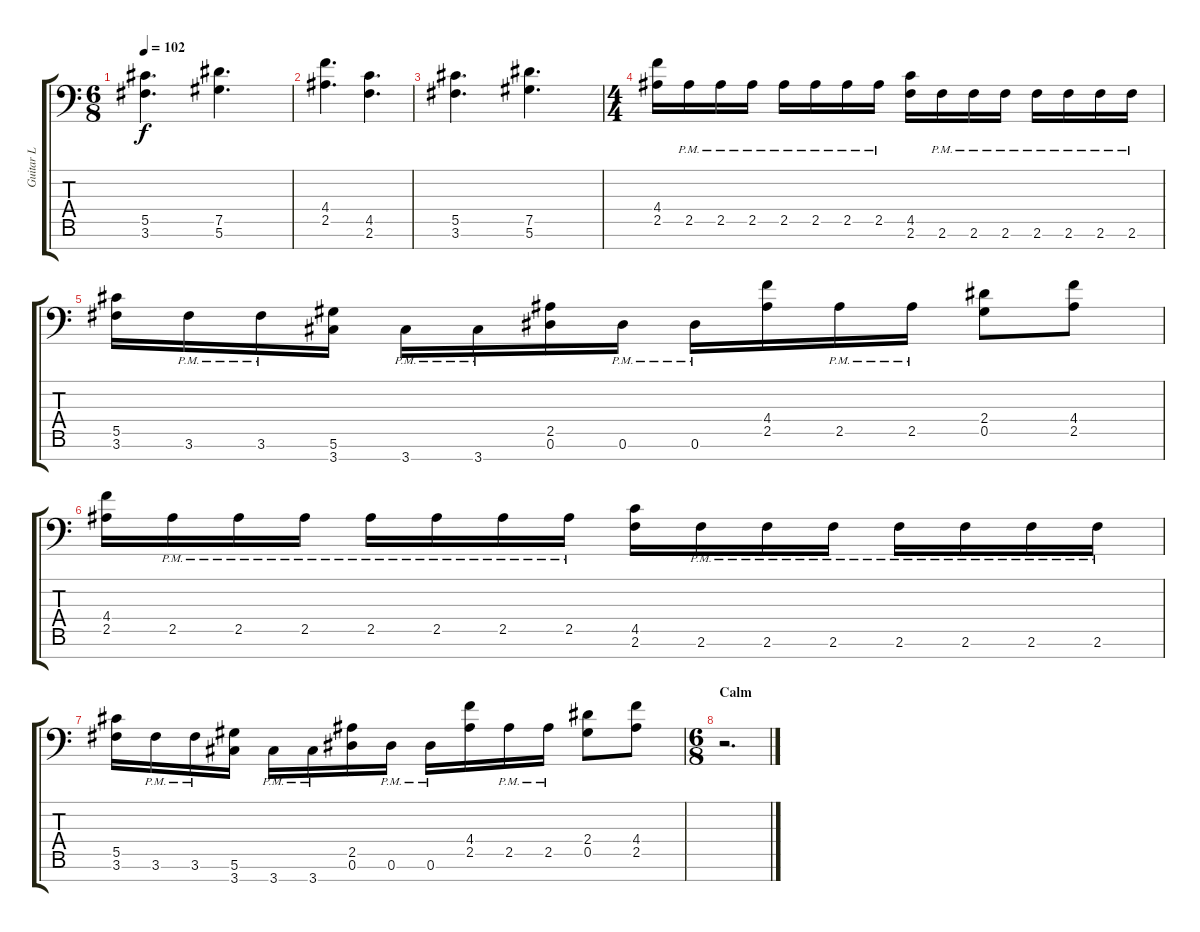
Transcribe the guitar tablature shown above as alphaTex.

\track ("Guitar L" "Guitar L") {instrument distortionguitar}
\staff {score tabs}
\tuning (Eb4 Bb3 Gb3 Db3 Ab2 Eb2 Bb1) {hide}
\ts (6 8)
\tempo 102
\clef f4
\ks c
(5.5 3.6).4{d dy f} (7.5 5.6).4{d} |
(4.4 2.5).4{d} (4.5 2.6).4{d} |
(5.5 3.6).4{d} (7.5 5.6).4{d} |
\ts (4 4)
(4.4 2.5).16 2.5{pm}.16 2.5{pm}.16 2.5{pm}.16 2.5{pm}.16 2.5{pm}.16 2.5{pm}.16 2.5{pm}.16 (4.5 2.6).16 2.6{pm}.16 2.6{pm}.16 2.6{pm}.16 2.6{pm}.16 2.6{pm}.16 2.6{pm}.16 2.6{pm}.16 |
(5.5 3.6).16 3.6{pm}.16 3.6{pm}.16 (5.6 3.7).16 3.7{pm}.16 3.7{pm}.16 (2.5 0.6).16 0.6{pm}.16 0.6{pm}.16 (4.4 2.5).16 2.5{pm}.16 2.5{pm}.16 (2.4 0.5).8 (4.4 2.5).8 |
(4.4 2.5).16 2.5{pm}.16 2.5{pm}.16 2.5{pm}.16 2.5{pm}.16 2.5{pm}.16 2.5{pm}.16 2.5{pm}.16 (4.5 2.6).16 2.6{pm}.16 2.6{pm}.16 2.6{pm}.16 2.6{pm}.16 2.6{pm}.16 2.6{pm}.16 2.6{pm}.16 |
(5.5 3.6).16 3.6{pm}.16 3.6{pm}.16 (5.6 3.7).16 3.7{pm}.16 3.7{pm}.16 (2.5 0.6).16 0.6{pm}.16 0.6{pm}.16 (4.4 2.5).16 2.5{pm}.16 2.5{pm}.16 (2.4 0.5).8 (4.4 2.5).8 |
\ts (6 8)
\section ("" "Calm")
r.2{d}
